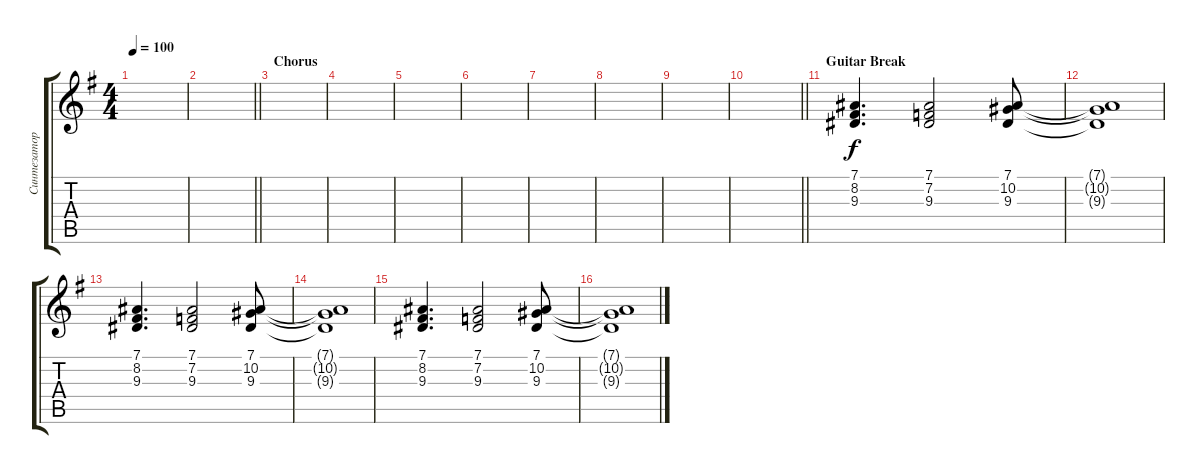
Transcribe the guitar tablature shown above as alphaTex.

\track ("Синтезатор" "Синтезатор") {instrument stringensemble1}
\staff {score tabs}
\tuning (Eb4 Bb3 Gb3 Db3 Ab2 Eb2) {hide}
\ts (4 4)
\tempo 100
\clef g2
\ks eminor
|
\barLineRight lightlight
|
\section ("" "Chorus")
|
|
|
|
|
|
|
\barLineRight lightlight
|
\section ("" "Guitar Break")
(7.1 8.2 9.3).4{d} (7.1 7.2 9.3).2 (7.1 10.2 9.3).8 |
(7.1{t} 10.2{t} 9.3{t}).1 |
(7.1 8.2 9.3).4{d} (7.1 7.2 9.3).2 (7.1 10.2 9.3).8 |
(7.1{t} 10.2{t} 9.3{t}).1 |
(7.1 8.2 9.3).4{d} (7.1 7.2 9.3).2 (7.1 10.2 9.3).8 |
(7.1{t} 10.2{t} 9.3{t}).1
